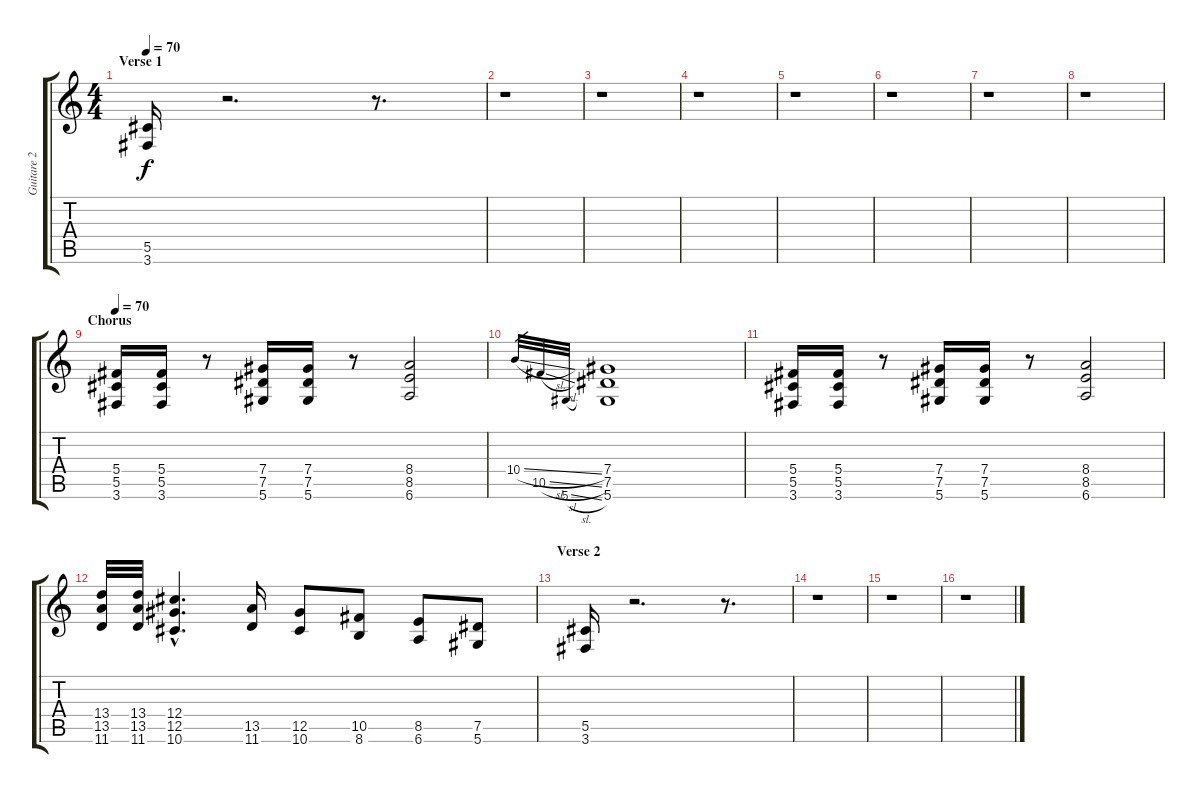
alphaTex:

\track ("Guitare 2" "Guitare 2") {instrument distortionguitar}
\staff {score tabs}
\tuning (Eb4 Bb3 Gb3 Db3 Ab2 Eb2) {hide}
\ts (4 4)
\section ("" "Verse 1")
\tempo 70
\clef g2
\ks c
(5.5 3.6).16{dy f} r.2{d} r.8{d} |
r.1 |
r.1 |
r.1 |
r.1 |
r.1 |
r.1 |
r.1 |
\section ("" "Chorus")
\tempo 70
(5.4 5.5 3.6).16 (5.4 5.5 3.6).16 r.8 (7.4 7.5 5.6).16 (7.4 7.5 5.6).16 r.8 (8.4 8.5 6.6).2 |
10.4{sl}.32{gr} 10.5{sl}.32{gr} 5.6{sl}.32{gr} (7.4 7.5 5.6).1 |
(5.4 5.5 3.6).16 (5.4 5.5 3.6).16 r.8 (7.4 7.5 5.6).16 (7.4 7.5 5.6).16 r.8 (8.4 8.5 6.6).2 |
(13.4 13.5 11.6).32 (13.4 13.5 11.6).32 (12.4{hac} 12.5{hac} 10.6{hac}).4{d} (13.5 11.6).16 (12.5 10.6).8 (10.5 8.6).8 (8.5 6.6).8 (7.5 5.6).8 |
\section ("" "Verse 2")
(5.5 3.6).16 r.2{d} r.8{d} |
r.1 |
r.1 |
r.1
